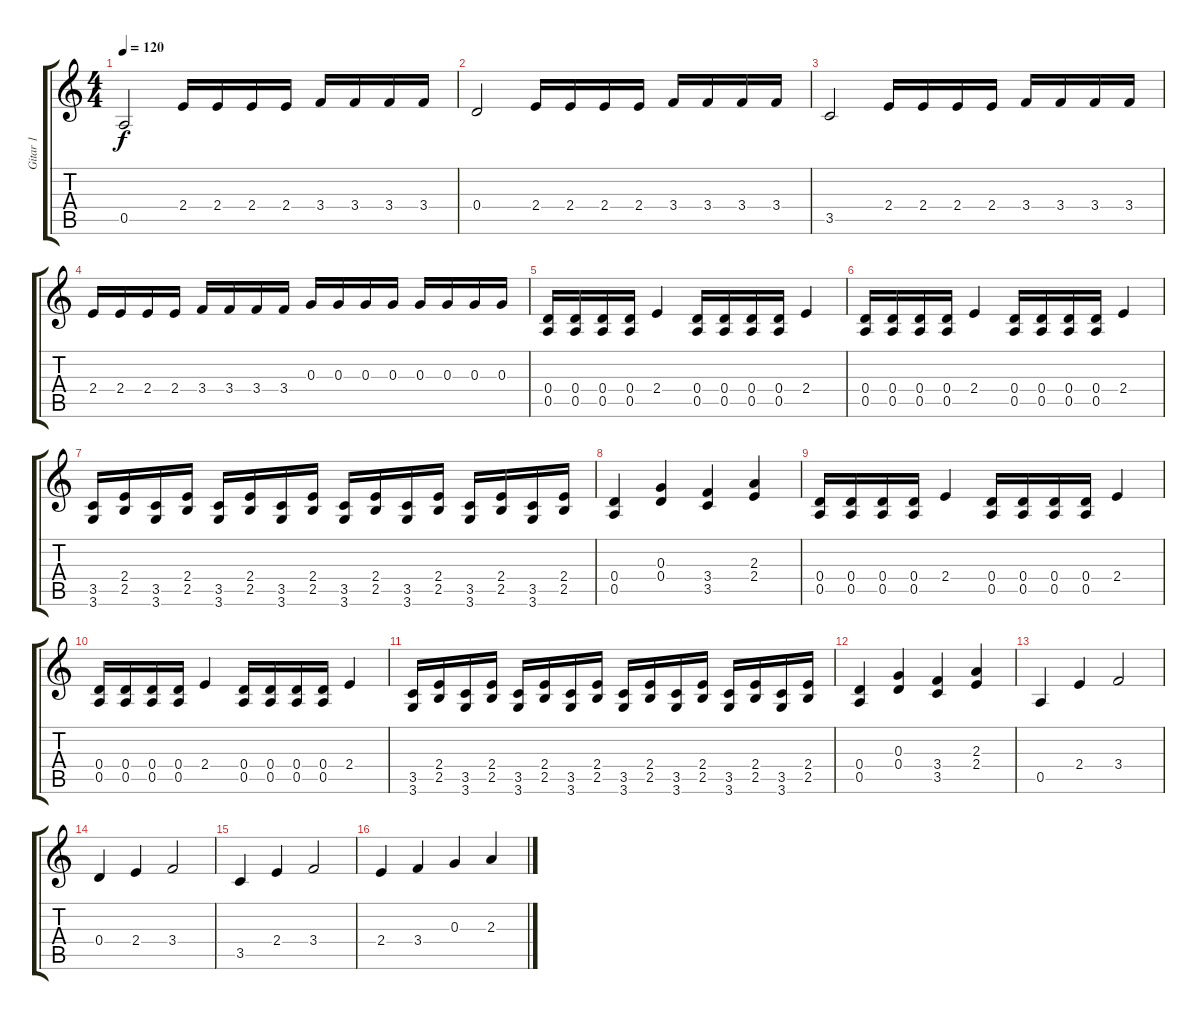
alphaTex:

\track ("Gitar 1" "Gitar 1") {instrument distortionguitar}
\staff {score tabs}
\tuning (E4 B3 G3 D3 A2 E2) {hide}
\ts (4 4)
\tempo 120
\clef g2
\ks c
0.5.2{dy f} 2.4.16 2.4.16 2.4.16 2.4.16 3.4.16 3.4.16 3.4.16 3.4.16 |
0.4.2 2.4.16 2.4.16 2.4.16 2.4.16 3.4.16 3.4.16 3.4.16 3.4.16 |
3.5.2 2.4.16 2.4.16 2.4.16 2.4.16 3.4.16 3.4.16 3.4.16 3.4.16 |
2.4.16 2.4.16 2.4.16 2.4.16 3.4.16 3.4.16 3.4.16 3.4.16 0.3.16 0.3.16 0.3.16 0.3.16 0.3.16 0.3.16 0.3.16 0.3.16 |
(0.4 0.5).16 (0.4 0.5).16 (0.4 0.5).16 (0.4 0.5).16 2.4.4 (0.4 0.5).16 (0.4 0.5).16 (0.4 0.5).16 (0.4 0.5).16 2.4.4 |
(0.4 0.5).16 (0.4 0.5).16 (0.4 0.5).16 (0.4 0.5).16 2.4.4 (0.4 0.5).16 (0.4 0.5).16 (0.4 0.5).16 (0.4 0.5).16 2.4.4 |
(3.5 3.6).16 (2.4 2.5).16 (3.5 3.6).16 (2.4 2.5).16 (3.5 3.6).16 (2.4 2.5).16 (3.5 3.6).16 (2.4 2.5).16 (3.5 3.6).16 (2.4 2.5).16 (3.5 3.6).16 (2.4 2.5).16 (3.5 3.6).16 (2.4 2.5).16 (3.5 3.6).16 (2.4 2.5).16 |
(0.4 0.5).4 (0.3 0.4).4 (3.4 3.5).4 (2.3 2.4).4 |
(0.4 0.5).16 (0.4 0.5).16 (0.4 0.5).16 (0.4 0.5).16 2.4.4 (0.4 0.5).16 (0.4 0.5).16 (0.4 0.5).16 (0.4 0.5).16 2.4.4 |
(0.4 0.5).16 (0.4 0.5).16 (0.4 0.5).16 (0.4 0.5).16 2.4.4 (0.4 0.5).16 (0.4 0.5).16 (0.4 0.5).16 (0.4 0.5).16 2.4.4 |
(3.5 3.6).16 (2.4 2.5).16 (3.5 3.6).16 (2.4 2.5).16 (3.5 3.6).16 (2.4 2.5).16 (3.5 3.6).16 (2.4 2.5).16 (3.5 3.6).16 (2.4 2.5).16 (3.5 3.6).16 (2.4 2.5).16 (3.5 3.6).16 (2.4 2.5).16 (3.5 3.6).16 (2.4 2.5).16 |
(0.4 0.5).4 (0.3 0.4).4 (3.4 3.5).4 (2.3 2.4).4 |
0.5.4 2.4.4 3.4.2 |
0.4.4 2.4.4 3.4.2 |
3.5.4 2.4.4 3.4.2 |
2.4.4 3.4.4 0.3.4 2.3.4
